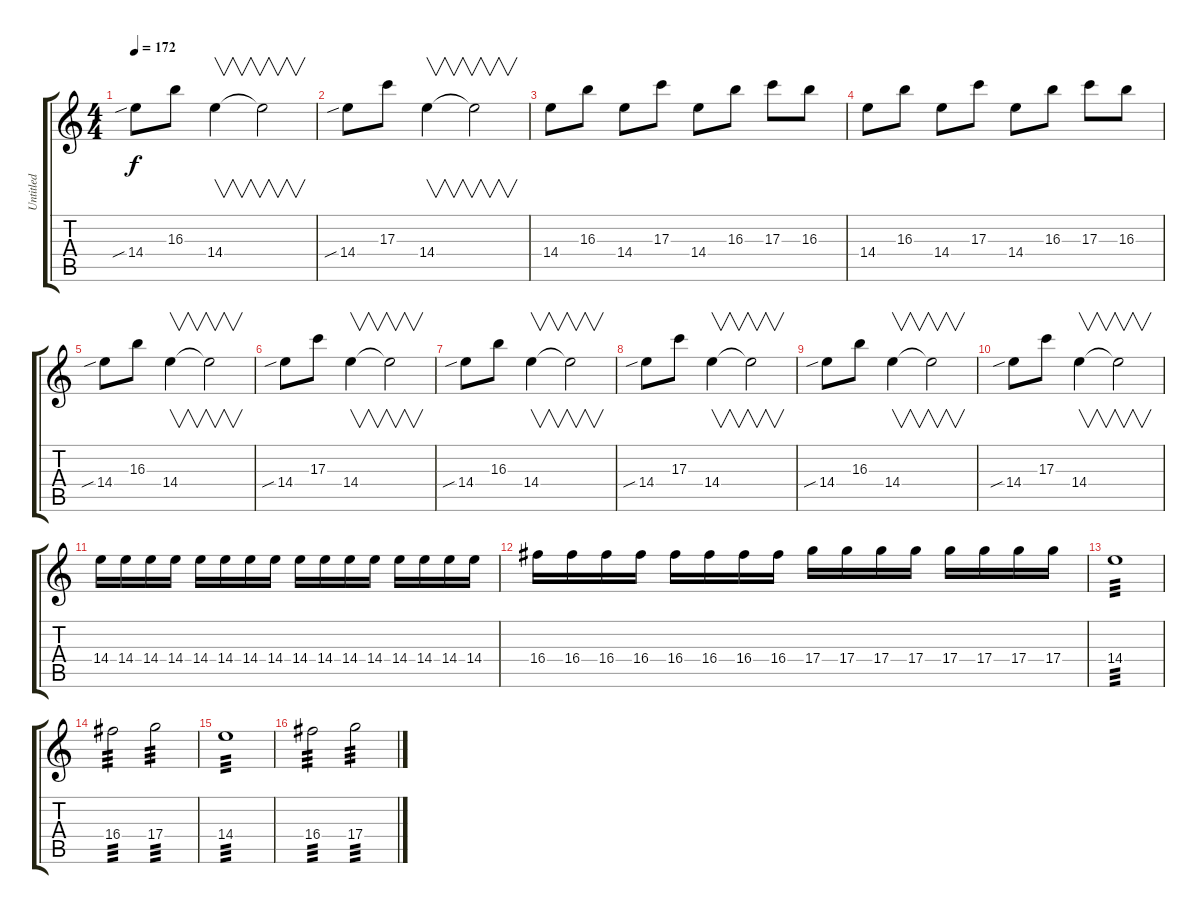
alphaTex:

\track ("Untitled" "Untitled") {instrument distortionguitar}
\staff {score tabs}
\tuning (E4 B3 G3 D3 A2 E2) {hide}
\ts (4 4)
\tempo 172
\clef g2
\ks c
14.4{sib}.8{dy f} 16.3.8 14.4.4{v} 14.4{t}.2{v} |
14.4{sib}.8 17.3.8 14.4.4{v} 14.4{t}.2{v} |
14.4.8 16.3.8 14.4.8 17.3.8 14.4.8 16.3.8 17.3.8 16.3.8 |
14.4.8 16.3.8 14.4.8 17.3.8 14.4.8 16.3.8 17.3.8 16.3.8 |
14.4{sib}.8 16.3.8 14.4.4{v} 14.4{t}.2{v} |
14.4{sib}.8 17.3.8 14.4.4{v} 14.4{t}.2{v} |
14.4{sib}.8 16.3.8 14.4.4{v} 14.4{t}.2{v} |
14.4{sib}.8 17.3.8 14.4.4{v} 14.4{t}.2{v} |
14.4{sib}.8 16.3.8 14.4.4{v} 14.4{t}.2{v} |
14.4{sib}.8 17.3.8 14.4.4{v} 14.4{t}.2{v} |
14.4.16 14.4.16 14.4.16 14.4.16 14.4.16 14.4.16 14.4.16 14.4.16 14.4.16 14.4.16 14.4.16 14.4.16 14.4.16 14.4.16 14.4.16 14.4.16 |
16.4.16 16.4.16 16.4.16 16.4.16 16.4.16 16.4.16 16.4.16 16.4.16 17.4.16 17.4.16 17.4.16 17.4.16 17.4.16 17.4.16 17.4.16 17.4.16 |
14.4.1{tp 3} |
16.4.2{tp 3} 17.4.2{tp 3} |
14.4.1{tp 3} |
16.4.2{tp 3} 17.4.2{tp 3}
